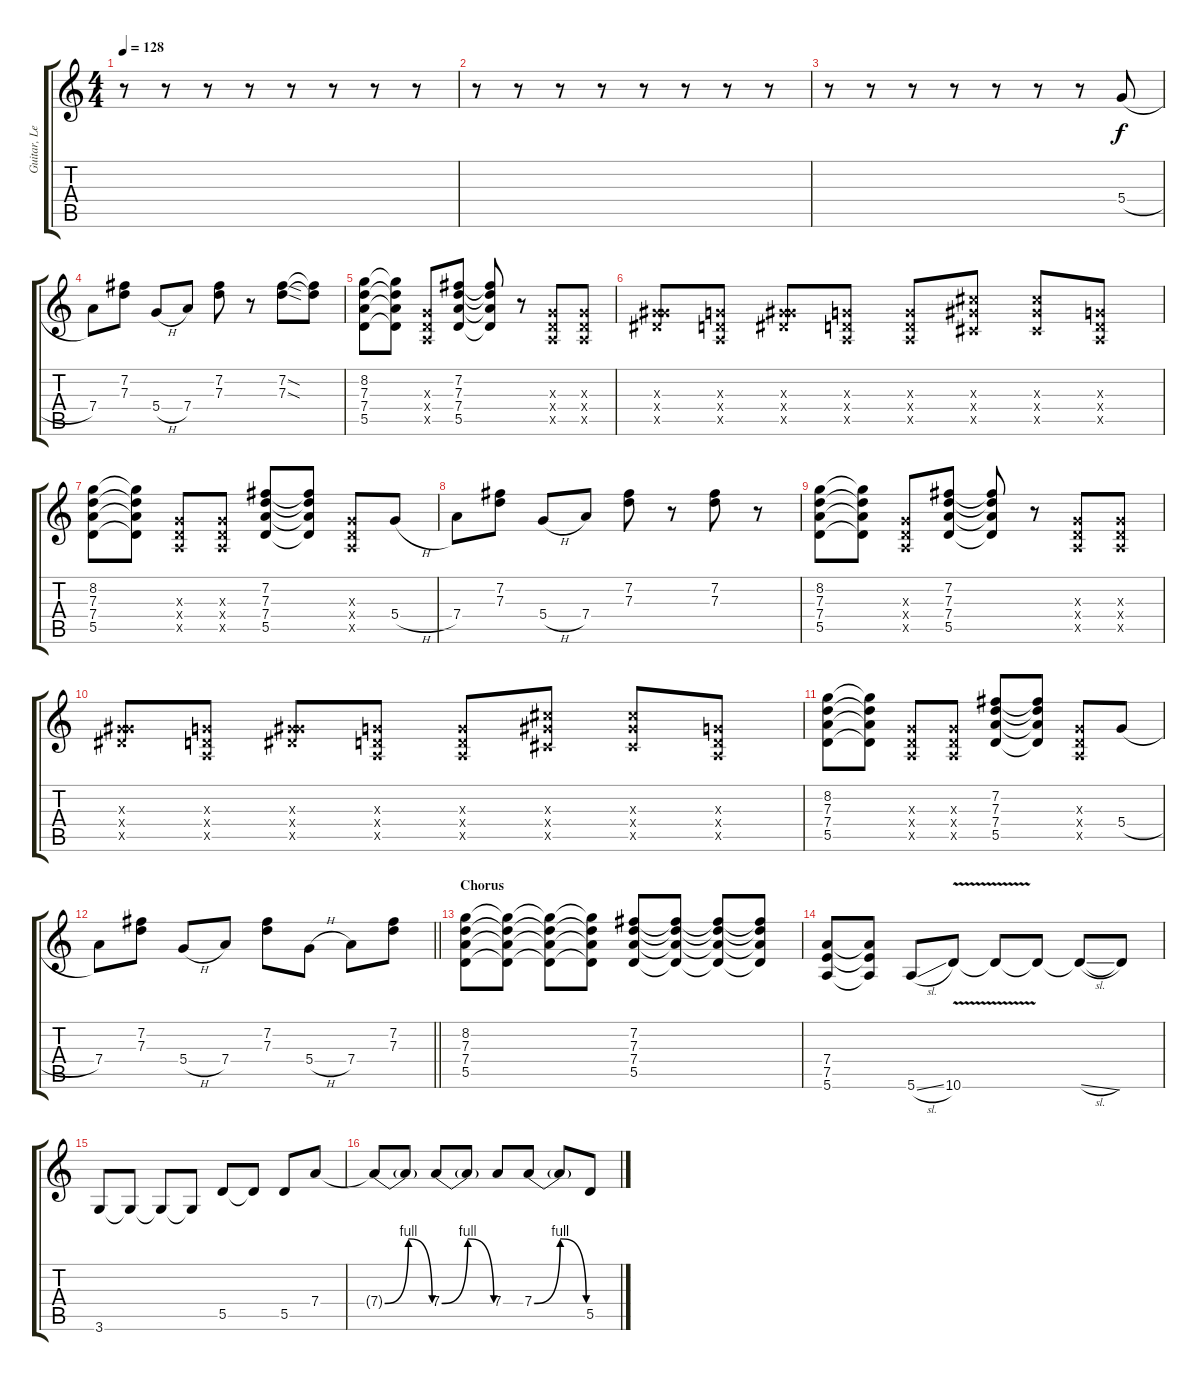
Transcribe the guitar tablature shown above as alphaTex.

\track ("Guitar, Lead (Original)" "Guitar, Le") {mute instrument overdrivenguitar}
\staff {score tabs}
\tuning (E4 B3 G3 D3 A2 E2) {hide}
\ts (4 4)
\tempo 128
\clef g2
\ks c
r.8{dy f} r.8 r.8 r.8 r.8 r.8 r.8 r.8 |
r.8 r.8 r.8 r.8 r.8 r.8 r.8 r.8 |
r.8 r.8 r.8 r.8 r.8 r.8 r.8 5.4{h}.8 |
7.4.8 (7.2 7.3).8 5.4{h}.8 7.4.8 (7.2 7.3).8 r.8 (7.2{sod} 7.3{sod}).8 (7.2{t} 7.3{t}).8 |
(8.2 7.3 7.4 5.5).8 (8.2{t} 7.3{t} 7.4{t} 5.5{t}).8 (0.3{x} 0.4{x} 0.5{x}).8 (7.2 7.3 7.4 5.5).8 (7.2{t} 7.3{t} 7.4{t} 5.5{t}).8 r.8 (0.3{x} 0.4{x} 0.5{x}).8 (0.3{x} 0.4{x} 0.5{x}).8 |
(0.3{x} 6.4{x} 6.5{x}).8 (0.3{x} 0.4{x} 0.5{x}).8 (0.3{x} 6.4{x} 6.5{x}).8 (0.3{x} 0.4{x} 0.5{x}).8 (0.3{x} 0.4{x} 0.5{x}).8 (6.3{x} 6.4{x} 4.5{x}).8 (6.3{x} 6.4{x} 4.5{x}).8 (0.3{x} 0.4{x} 0.5{x}).8 |
(8.2 7.3 7.4 5.5).8 (8.2{t} 7.3{t} 7.4{t} 5.5{t}).8 (0.3{x} 0.4{x} 0.5{x}).8 (0.3{x} 0.4{x} 0.5{x}).8 (7.2 7.3 7.4 5.5).8 (7.2{t} 7.3{t} 7.4{t} 5.5{t}).8 (0.3{x} 0.4{x} 0.5{x}).8 5.4{h}.8 |
7.4.8 (7.2 7.3).8 5.4{h}.8 7.4.8 (7.2 7.3).8 r.8 (7.2 7.3).8 r.8 |
(8.2 7.3 7.4 5.5).8 (8.2{t} 7.3{t} 7.4{t} 5.5{t}).8 (0.3{x} 0.4{x} 0.5{x}).8 (7.2 7.3 7.4 5.5).8 (7.2{t} 7.3{t} 7.4{t} 5.5{t}).8 r.8 (0.3{x} 0.4{x} 0.5{x}).8 (0.3{x} 0.4{x} 0.5{x}).8 |
(0.3{x} 6.4{x} 6.5{x}).8 (0.3{x} 0.4{x} 0.5{x}).8 (0.3{x} 6.4{x} 6.5{x}).8 (0.3{x} 0.4{x} 0.5{x}).8 (0.3{x} 0.4{x} 0.5{x}).8 (6.3{x} 6.4{x} 4.5{x}).8 (6.3{x} 6.4{x} 4.5{x}).8 (0.3{x} 0.4{x} 0.5{x}).8 |
(8.2 7.3 7.4 5.5).8 (8.2{t} 7.3{t} 7.4{t} 5.5{t}).8 (0.3{x} 0.4{x} 0.5{x}).8 (0.3{x} 0.4{x} 0.5{x}).8 (7.2 7.3 7.4 5.5).8 (7.2{t} 7.3{t} 7.4{t} 5.5{t}).8 (0.3{x} 0.4{x} 0.5{x}).8 5.4{h}.8 |
\barLineRight lightlight
7.4.8 (7.2 7.3).8 5.4{h}.8 7.4.8 (7.2 7.3).8 5.4{h}.8 7.4.8 (7.2 7.3).8 |
\section ("" "Chorus")
(8.2 7.3 7.4 5.5).8 (8.2{t} 7.3{t} 7.4{t} 5.5{t}).8 (8.2{t} 7.3{t} 7.4{t} 5.5{t}).8 (8.2{t} 7.3{t} 7.4{t} 5.5{t}).8 (7.2 7.3 7.4 5.5).8 (7.2{t} 7.3{t} 7.4{t} 5.5{t}).8 (7.2{t} 7.3{t} 7.4{t} 5.5{t}).8 (7.2{t} 7.3{t} 7.4{t} 5.5{t}).8 |
(7.4 7.5 5.6).8 (7.4{t} 7.5{t} 5.6{t}).8 5.6{sl}.8 10.6{v}.8 10.6{t}.8 10.6{t}.8 10.6{sl t}.8 10.6{t}.8 |
3.6.8 3.6{t}.8 3.6{t}.8 3.6{t}.8 5.5.8 5.5{t}.8 5.5.8 7.4.8 |
7.4{be (bendrelease 0 0 15 4 15 4 60 0) t}.8 7.4{t}.8 7.4{be (bendrelease 0 0 15 4 15 4 60 0)}.8 7.4{t}.8 7.4.8 7.4{be (bendrelease 0 0 15 4 15 4 60 0)}.8 7.4{t}.8 5.5.8
